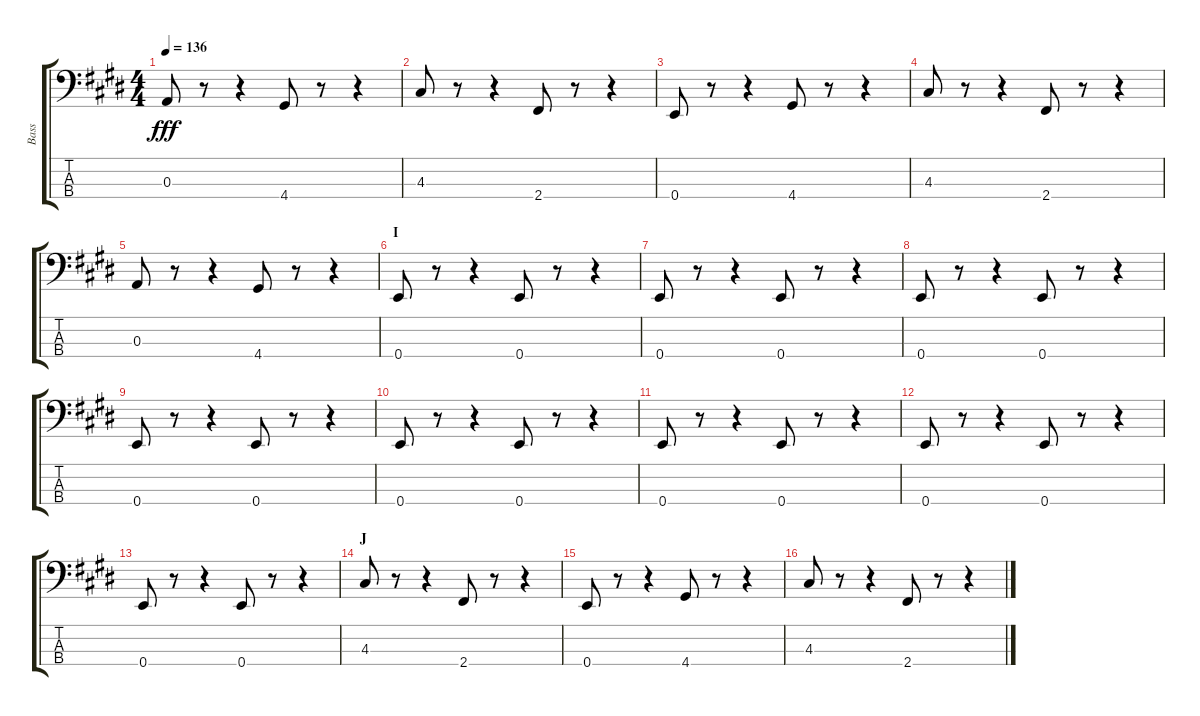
\track ("Bass" "Bass") {instrument synthbass1}
\staff {score tabs}
\tuning (G2 D2 A1 E1) {hide}
\ts (4 4)
\tempo 136
\clef f4
\ks e
0.3.8{dy fff} r.8 r.4 4.4.8 r.8 r.4 |
4.3.8 r.8 r.4 2.4.8 r.8 r.4 |
0.4.8 r.8 r.4 4.4.8 r.8 r.4 |
4.3.8 r.8 r.4 2.4.8 r.8 r.4 |
0.3.8 r.8 r.4 4.4.8 r.8 r.4 |
\section ("" "I")
0.4.8 r.8 r.4 0.4.8 r.8 r.4 |
0.4.8 r.8 r.4 0.4.8 r.8 r.4 |
0.4.8 r.8 r.4 0.4.8 r.8 r.4 |
0.4.8 r.8 r.4 0.4.8 r.8 r.4 |
0.4.8 r.8 r.4 0.4.8 r.8 r.4 |
0.4.8 r.8 r.4 0.4.8 r.8 r.4 |
0.4.8 r.8 r.4 0.4.8 r.8 r.4 |
0.4.8 r.8 r.4 0.4.8 r.8 r.4 |
\section ("" "J")
4.3.8 r.8 r.4 2.4.8 r.8 r.4 |
0.4.8 r.8 r.4 4.4.8 r.8 r.4 |
4.3.8 r.8 r.4 2.4.8 r.8 r.4
